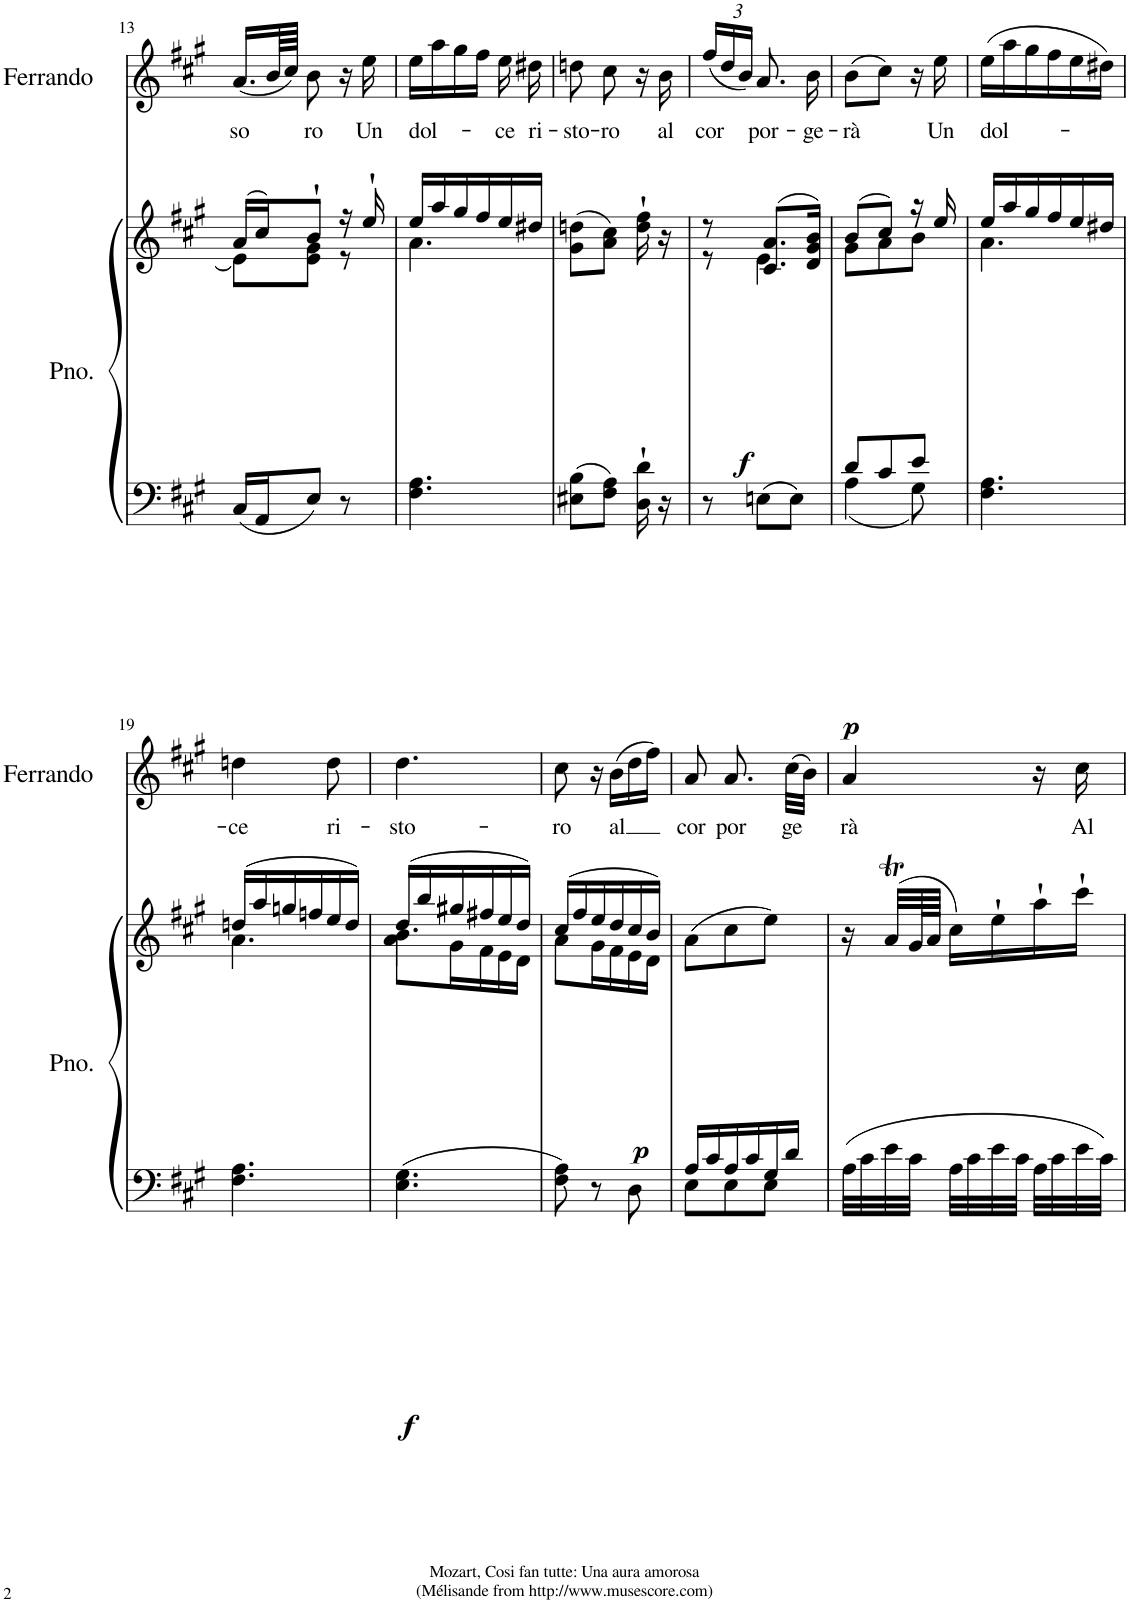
**kern	**kern	**dynam	**kern	**text
*part2	*part2	*part2	*part1	*part1
*staff3	*staff2	*staff2/3	*staff1	*staff1
*I"Piano	*	*	*I"Ferrando	*
*I'Pno.	*	*	*I'Ferrando	*
!!LO:PB:g=z
*clefF4	*clefG2	*	*clefG2	*
*k[f#c#g#]	*k[f#c#g#]	*	*k[f#c#g#]	*
*M3/8	*M3/8	*	*M3/8	*
=13	=13	=13	=13	=13
*	*^	*	*	*
!	!	!	!	!	!LO:LY:b
16C#/LL	(16a/LL	8e\L]	.	(16.a/LL	so
16AA/J	16cc#/J)	.	.	.	.
.	.	.	.	64b/LL	.
.	.	.	.	64cc#/JJJJ)	.
!	!	!	!	!	!LO:LY:b
8E/J	8b`/J	8e\ 8g#\J	.	8b\	ro
8r	16r	8r	.	16r	.
!	!	!	!	!	!LO:LY:b
.	16ee`/	.	.	16ee\	Un
=14	=14	=14	=14	=14	=14
!	!	!	!	!	!LO:LY:b
4.F#\ 4.A\	16ee/LL	4.a\	.	16ee\LL	dol-
.	16aa/	.	.	16aa\	.
.	16gg#/	.	.	16gg#\	.
.	16ff#/	.	.	16ff#\JJ	.
!	!	!	!	!	!LO:LY:b
.	16ee/	.	.	16ee\	-ce
!	!	!	!	!	!LO:LY:b
.	16dd#X/JJ	.	.	16dd#X\	ri-
*	*v	*v	*	*	*
=15	=15	=15	=15	=15
!	!	!	!	!LO:LY:b
8E#X\ 8B\L	(8g#\ 8ddn\L	.	8ddn\	-sto-
!	!	!	!	!LO:LY:b
8F#\ 8A\J	8a\ 8cc#\J)	.	8cc#\	-ro
!	!	!LO:DY:b	!	!
16D\` 16d\`	16dd\` 16ff#\`	f	16r	.
!	!	!	!	!LO:LY:b
16r	16r	.	16b\	al
=16	=16	=16	=16	=16
*	*^	*	*	*
*	*	*	*	*Xbrackettup	*
!	!	!	!	!	!LO:LY:b
8r	8r	8r	.	(24ff#/LL	cor
.	.	.	.	24dd/	.
.	.	.	.	24b/JJ)	.
!	!	!	!LO:DY:b=2	!	!LO:LY:b
8En\L	(8.c#/ 8.a/L	4e\	p	8.a/	por-
8E\J	.	.	.	.	.
!	!	!	!	!	!LO:LY:b
.	16d/ 16g#/ 16b/Jk)	.	.	16b\	-ge-
=17	=17	=17	=17	=17	=17
*^	*	*	*	*	*
!	!	!	!	!	!	!LO:LY:b
8d/L	4A\	(8b/L	8g#\L	.	(8b\L	-rà
8c#/	.	8cc#/J)	8a\	.	8cc#\J)	.
8e/J	8G#\	16r	8b\J	.	16r	.
!	!	!	!	!	!	!LO:LY:b
.	.	16ee/	.	.	16ee\	Un
*v	*v	*	*	*	*	*
=18	=18	=18	=18	=18	=18
!	!	!	!	!	!LO:LY:b
4.F#\ 4.A\	16ee/LL	4.a\	.	(16ee\LL	dol-
.	16aa/	.	.	16aa\	.
.	16gg#/	.	.	16gg#\	.
.	16ff#/	.	.	16ff#\	.
.	16ee/	.	.	16ee\	.
.	16dd#X/JJ	.	.	16dd#X\JJ)	.
!!LO:LB:g=z
=19	=19	=19	=19	=19	=19
!	!	!	!	!	!LO:LY:b
4.F#\ 4.A\	(16ddn/LL	4.a\	.	4ddn\	-ce
.	16aa/	.	.	.	.
.	16ggn/	.	.	.	.
.	16ffn/	.	.	.	.
!	!	!	!	!	!LO:LY:b
.	16ee/	.	.	8dd\	ri-
.	16dd/JJ)	.	.	.	.
=20	=20	=20	=20	=20	=20
*	*	*^	*	*	*
!	!	!	!	!LO:DY:b=2	!	!LO:LY:b
4.E\ 4.G#\	(16dd/LL	4.b\	8a\L	f	4.dd\	-sto-
.	16bb/	.	.	.	.	.
.	16gg#X/	.	16g#\L	.	.	.
.	16ff#X/	.	16f#\	.	.	.
.	16ee/	.	16e\	.	.	.
.	16dd/JJ)	.	16d\JJ	.	.	.
=21	=21	=21	=21	=21	=21	=21
!	!	!	!	!LO:DY:b	!	!LO:LY:b
*	*	*v	*v	*	*	*
8F#\ 8A\	(16cc#/LL	8a\L	p	8cc#\	-ro
.	16ff#/	.	.	.	.
8r	16ee/	16g#\L	.	16r	.
!	!	!	!	!	!LO:LY:b
.	16dd/	16f#\	.	(16b\LL	al
8D\	16cc#/	16e\	.	16dd\	.
.	16b/JJ)	16d\JJ	.	16ff#\JJ)	.
=22	=22	=22	=22	=22	=22
*^	*	*	*	*	*
!	!	!	!	!	!	!LO:LY:b
*	*	*v	*v	*	*	*
16A/LL	8E\L	(8a\L	.	8a/	cor
16c#/	.	.	.	.	.
!	!	!	!	!	!LO:LY:b
16A/	8E\	8cc#\	.	8.a/	por
16c#/	.	.	.	.	.
16G#/	8E\J	8ee\J)	.	.	.
!	!	!	!	!	!LO:LY:b
16d/JJ	.	.	.	(32cc#\LLL	ge
.	.	.	.	32b\JJJ)	.
*v	*v	*	*	*	*
=23	=23	=23	=23	=23
!	!	!	!	!LO:LY:b
32A\LLL	16r	.	4a/	rà
32c#\	.	.	.	.
32e\	(32aT/LLL	.	.	.
32c#\JJJ	64g#/L	.	.	.
.	64a/JJJJ	.	.	.
32A\LLL	16cc#\LL)	.	.	.
32c#\	.	.	.	.
32e\	16ee`\	.	.	.
32c#\JJJ	.	.	.	.
32A\LLL	16aa`\	.	16r	.
32c#\	.	.	.	.
!	!	!	!	!LO:LY:b
32e\	16ccc#`\JJ	.	16cc#\	Al
32c#\JJJ	.	.	.	.
=	=	=	=	=
*-	*-	*-	*-	*-
